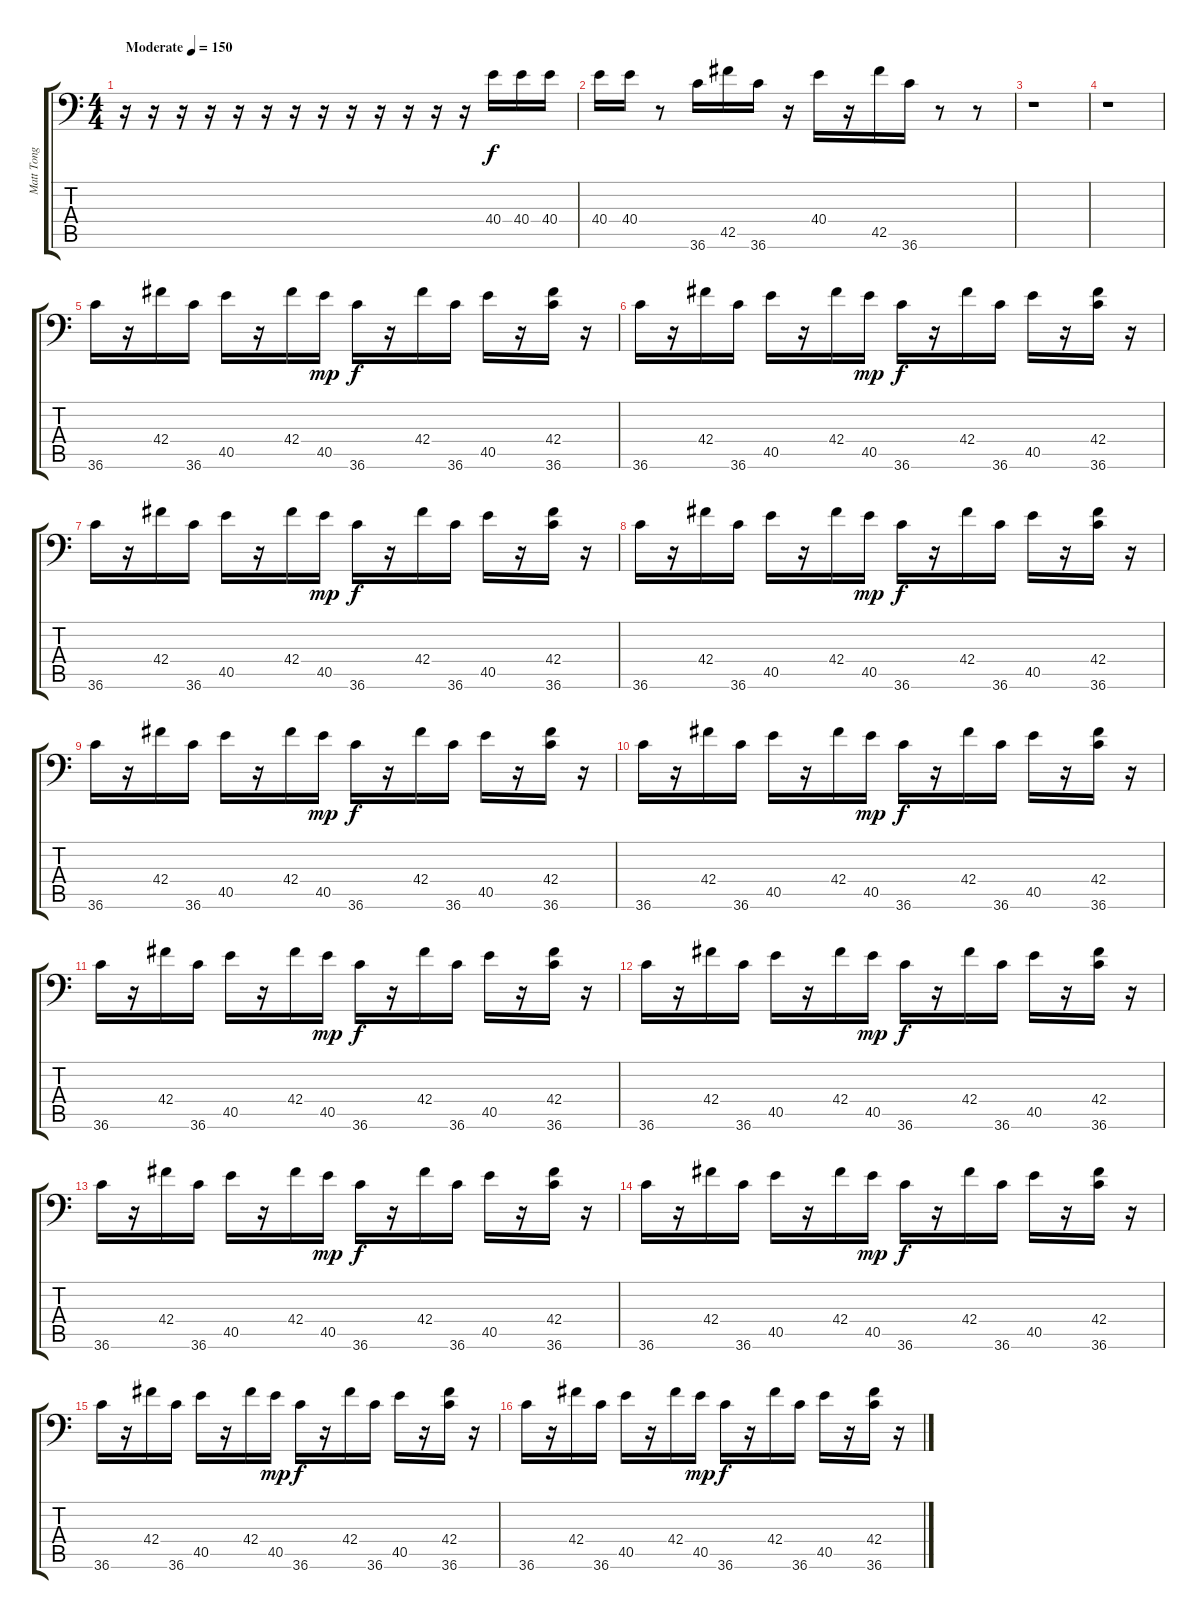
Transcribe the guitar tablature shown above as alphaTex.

\track ("Matt Tong" "Matt Tong") {instrument acousticgrandpiano}
\staff {score tabs}
\tuning (C-1 C-1 C-1 C-1 C-1 C-1) {hide}
\ts (4 4)
\tempo (150 "Moderate")
\clef f4
\ks c
r.16{dy f instrument acousticgrandpiano} r.16 r.16 r.16 r.16 r.16 r.16 r.16 r.16 r.16 r.16 r.16 r.16 40.4.16 40.4.16 40.4.16 |
40.4.16 40.4.16 r.8 36.6.16 42.5.16 36.6.16 r.16 40.4.16 r.16 42.5.16 36.6.16 r.8 r.8 |
r.1 |
r.1 |
36.6.16 r.16 42.4.16 36.6.16 40.5.16 r.16 42.4.16 40.5.16{dy mp} 36.6.16{dy f} r.16 42.4.16 36.6.16 40.5.16 r.16 (42.4 36.6).16 r.16 |
36.6.16 r.16 42.4.16 36.6.16 40.5.16 r.16 42.4.16 40.5.16{dy mp} 36.6.16{dy f} r.16 42.4.16 36.6.16 40.5.16 r.16 (42.4 36.6).16 r.16 |
36.6.16 r.16 42.4.16 36.6.16 40.5.16 r.16 42.4.16 40.5.16{dy mp} 36.6.16{dy f} r.16 42.4.16 36.6.16 40.5.16 r.16 (42.4 36.6).16 r.16 |
36.6.16 r.16 42.4.16 36.6.16 40.5.16 r.16 42.4.16 40.5.16{dy mp} 36.6.16{dy f} r.16 42.4.16 36.6.16 40.5.16 r.16 (42.4 36.6).16 r.16 |
36.6.16 r.16 42.4.16 36.6.16 40.5.16 r.16 42.4.16 40.5.16{dy mp} 36.6.16{dy f} r.16 42.4.16 36.6.16 40.5.16 r.16 (42.4 36.6).16 r.16 |
36.6.16 r.16 42.4.16 36.6.16 40.5.16 r.16 42.4.16 40.5.16{dy mp} 36.6.16{dy f} r.16 42.4.16 36.6.16 40.5.16 r.16 (42.4 36.6).16 r.16 |
36.6.16 r.16 42.4.16 36.6.16 40.5.16 r.16 42.4.16 40.5.16{dy mp} 36.6.16{dy f} r.16 42.4.16 36.6.16 40.5.16 r.16 (42.4 36.6).16 r.16 |
36.6.16 r.16 42.4.16 36.6.16 40.5.16 r.16 42.4.16 40.5.16{dy mp} 36.6.16{dy f} r.16 42.4.16 36.6.16 40.5.16 r.16 (42.4 36.6).16 r.16 |
36.6.16 r.16 42.4.16 36.6.16 40.5.16 r.16 42.4.16 40.5.16{dy mp} 36.6.16{dy f} r.16 42.4.16 36.6.16 40.5.16 r.16 (42.4 36.6).16 r.16 |
36.6.16 r.16 42.4.16 36.6.16 40.5.16 r.16 42.4.16 40.5.16{dy mp} 36.6.16{dy f} r.16 42.4.16 36.6.16 40.5.16 r.16 (42.4 36.6).16 r.16 |
36.6.16 r.16 42.4.16 36.6.16 40.5.16 r.16 42.4.16 40.5.16{dy mp} 36.6.16{dy f} r.16 42.4.16 36.6.16 40.5.16 r.16 (42.4 36.6).16 r.16 |
36.6.16 r.16 42.4.16 36.6.16 40.5.16 r.16 42.4.16 40.5.16{dy mp} 36.6.16{dy f} r.16 42.4.16 36.6.16 40.5.16 r.16 (42.4 36.6).16 r.16
